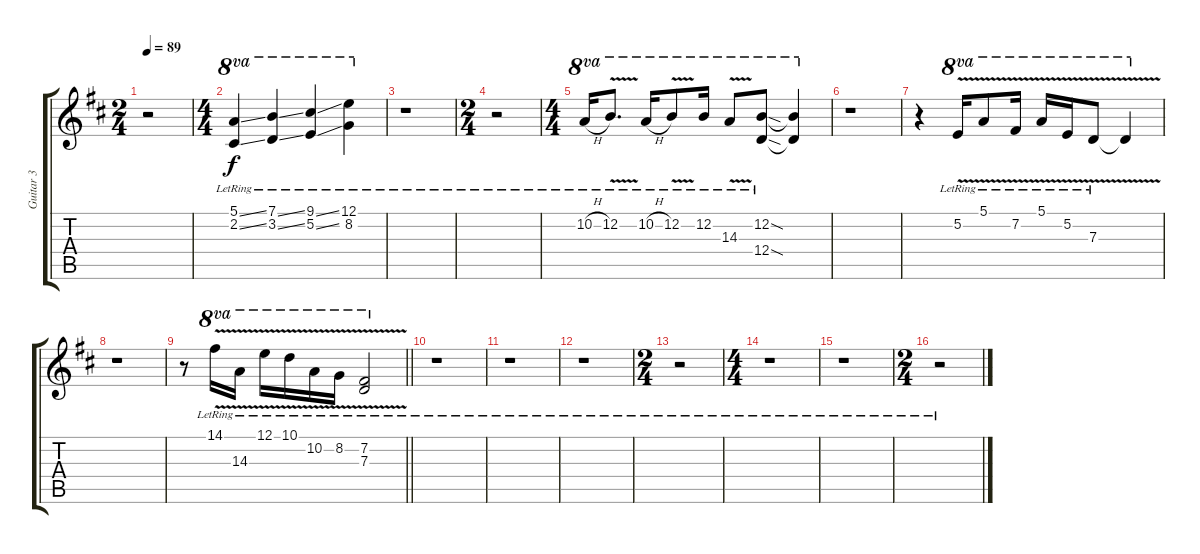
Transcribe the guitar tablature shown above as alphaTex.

\track ("Guitar 3" "Guitar 3") {instrument electricguitarjazz}
\staff {score tabs}
\tuning (E4 B3 G3 D3 A2 E2) {hide}
\ts (2 4)
\tempo 89
\clef g2
\ks d
r.2{dy f} |
\ts (4 4)
(5.1{ss lr} 2.2{ss lr}).4{ot 8va} (7.1{ss lr} 3.2{ss lr}).4{ot 8va} (9.1{ss lr} 5.2{ss lr}).4{ot 8va} (12.1{lr} 8.2{lr}).4{ot 8va} |
r.1 |
\ts (2 4)
r.2 |
\ts (4 4)
10.2{h lr}.16{ot 8va} 12.2{v lr}.8{d ot 8va} 10.2{h lr}.16{ot 8va} 12.2{v lr}.8{ot 8va} 12.2{lr}.16{ot 8va} 14.3{v lr}.8{ot 8va} (12.2{sod lr} 12.4{sod lr}).8{ot 8va} (12.2{t} 12.4{t}).4{ot 8va} |
r.1 |
r.4 5.2{v lr}.16{ot 8va} 5.1{v lr}.8{ot 8va} 7.2{v lr}.16{ot 8va} 5.1{v lr}.16{ot 8va} 5.2{v lr}.16{ot 8va} 7.3{v lr}.8{ot 8va} 7.3{v t}.4{ot 8va} |
r.1 |
\barLineRight lightlight
r.8 14.1{v lr}.16{ot 8va} 14.3{v lr}.16{ot 8va} 12.1{v lr}.16{ot 8va} 10.1{v lr}.16{ot 8va} 10.2{v lr}.16{ot 8va} 8.2{v lr}.16{ot 8va} (7.2{v lr} 7.3{v lr}).2{ot 8va} |
r.1 |
r.1 |
r.1 |
\ts (2 4)
r.2 |
\ts (4 4)
r.1 |
r.1 |
\ts (2 4)
r.2
